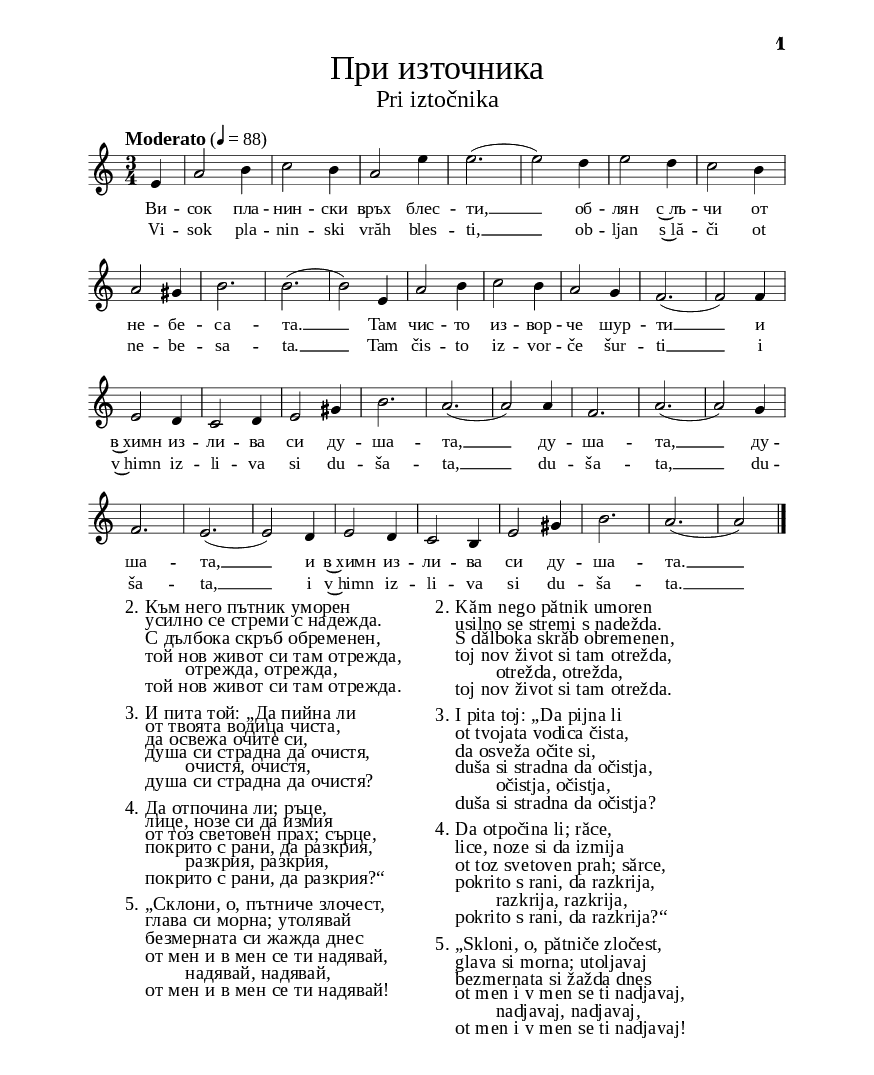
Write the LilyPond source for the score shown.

\version "2.24.3"

% include paper part and global functions
\include "include/globals.ily"

\bookpart {
   \label #'ref034
  \tocItem \markup "При източника – Pri iztočnika"
  \include "include/bookpart-paper.ily"
  \score {
    \include "include/score-layout.ily"

    \new Voice \absolute{
      \clef treble
      \key a \minor
      \time 3/4
      \tempoFunc "Moderato" 4 "88"
      \autoBeamOff
      \partial 4

      e'4 | a'2 b'4 | c''2 b'4 | a'2 e''4 | e''2. (| e''2) d''4 | e''2 d''4 | c''2 b'4 \break |
      a'2 gis'4 | b'2. | b'2. (| b'2 ) e'4 | a'2 b'4 | c''2 b'4 | a'2 g'4 | f'2. (| f'2 ) f'4 \break |
      e'2 d'4 | c'2 d'4 | e'2 gis'4 | b'2. | a'2. (| a'2 )a'4 | f'2. | a'2. ( | a'2 ) g'4 \break |
      f'2. | e'2. (|e'2) d'4 e'2 d'4 | c'2 b4 | e'2 gis'4 | b'2. | a'2. ( | a'2 ) \bar "|." \break
    }
    \addlyrics {
      Ви -- сок
      пла -- нин -- ски връх блес -- ти, __ об -- лян с~лъ
      -- чи от не -- бе -- са -- та. __ Там чис -- то из
      -- вор -- че шур -- ти __ и в~химн из -- ли -- ва
      си ду -- ша -- -- та, __ ду -- ша -- та, __ ду -- ша --
      та, __ и в~химн из -- ли -- ва си ду -- ша -- та. __
    }

     \addlyrics {
      Vi -- sok
      pla -- nin -- ski vrăh bles -- ti, __ ob -- ljan s~lă
      -- či ot ne -- be -- sa -- ta. __ Tam čis -- to iz
      -- vor -- če šur -- ti __ i v~himn iz -- li -- va
      si du -- ša -- -- ta, __ du -- ša -- ta, __ du -- ša --
      ta, __ i v~himn iz -- li -- va si du -- ša -- ta. __
    }

    \header {
      title = \titleFunc "При източника" "Pri iztočnika"
    }

    \midi{}

  } % score



  \markup \fontsize #+1.7 {
    \hspace #5
    \override #'(baseline-skip . 1.8)
    \column {
      \line { 2. Към него пътник уморен}
      \line {   "   " усилно се стреми с надежда.}
      \line {   "   " С дълбока скръб обременен,}
      \line {   "   " той нов живот си там отрежда,}
      \line {   "   "  "   "  "   " отрежда, отрежда,}
      \line {   "   " той нов живот си там отрежда.}
      \line { " " }
      \line { 3. И пита той: „Да пийна ли}
      \line {   "   " от твоята водица чиста, }
      \line {   "   " да освежа очите си,}
      \line {   "   " душа си страдна да очистя,}
      \line {    "   "  "   "  "   " очистя, очистя,}
      \line {   "   " душа си страдна да очистя?}
      \line { " " }
      \line { 4. Да отпочина ли; ръце,}
      \line {   "   " лице, нозе си да измия}
      \line {   "   " от тоз световен прах; сърце,}
      \line {   "   " покрито с рани, да разкрия,}
      \line {    "   "  "   "  "   " разкрия, разкрия,}
      \line {   "   " покрито с рани, да разкрия?“}
      \line { " " }
      \line { 5.  „Склони, о, пътниче злочест,}
      \line {   "   " глава си морна; утолявай}
      \line {   "   " безмерната си жажда днес}
      \line {   "   " от мен и в мен се ти надявай,}
      \line {   "   "  "   "  "   " надявай, надявай,}
      \line {   "   " от мен и в мен се ти надявай!}




    }

    \hspace #4
    \override #'(baseline-skip . 1.8)
    \column {
      \line { 2. Kăm nego pătnik umoren}
      \line {   "   " usilno se stremi s nadežda.}
      \line {   "   " S dălboka skrăb obremenen,}
      \line {   "   " toj nov život si tam otrežda,}
      \line {   "   "  "   "  "   " otrežda, otrežda,}
      \line {   "   " toj nov život si tam otrežda.}
      \line { " " }
      \line { 3. I pita toj: „Da pijna li}
      \line {   "   " ot tvojata vodica čista, }
      \line {   "   " da osveža očite si,}
      \line {   "   " duša si stradna da očistja,}
      \line {    "   "  "   "  "   " očistja, očistja,}
      \line {   "   " duša si stradna da očistja?}
      \line { " " }
      \line { 4. Da otpočina li; răce,}
      \line {   "   " lice, noze si da izmija}
      \line {   "   " ot toz svetoven prah; sărce,}
      \line {   "   " pokrito s rani, da razkrija,}
      \line {    "   "  "   "  "   " razkrija, razkrija,}
      \line {   "   " pokrito s rani, da razkrija?“}
      \line { " " }
      \line { 5.  „Skloni, o, pătniče zločest,}
      \line {   "   " glava si morna; utoljavaj}
      \line {   "   " bezmernata si žažda dnes}
      \line {   "   " ot men i v men se ti nadjavaj,}
      \line {   "   "  "   "  "   " nadjavaj, nadjavaj,}
      \line {   "   " ot men i v men se ti nadjavaj!}




    } %column
  } % markup

  \pageBreak

  \markup \fontsize #+1.7 {
    \hspace #5
    \override #'(baseline-skip . 1.8)
    \column {

      \line { 6. Гласа ти мъченишки чух,}
      \line {   "   " приех и твойта жалба мила.}
      \line {   "   " Аз съм велик Божествен дух}
      \line {   "   " и ще ти дам живот и сила,}
      \line {   "   "  "   "  "   " и сила, и сила,}
      \line {   "   " и ще ти дам живот и сила.}
      \line { " " }
      \line { 7. Ела, ела и пий от мен,}
      \line {   "   " о, мило Божие създание!}
      \line {   "   " Настъпи веч последен ден}
      \line {   "   " на всяка мъка и страданье,}
      \line {  "   "  "   "  "   " страданье, страданье,}
      \line {   "   " на всяка мъка и страданье.“}

    }

    \hspace #4
    \override #'(baseline-skip . 1.8)
    \column {

      \line { 6. Glasa ti măčeniški čuh,}
      \line {   "   " prieh i tvojta žalba mila.}
      \line {   "   " Az săm velik Božestven duh}
      \line {   "   " i šte ti dam život i sila,}
      \line {   "   "  "   "  "   " i sila, i sila,}
      \line {   "   " i šte ti dam život i sila.}
      \line { " " }
      \line { 7. Ela, ela i pij ot men,}
      \line {   "   " o, milo Božie săzdanie!}
      \line {   "   " Nastăpi več posleden den}
      \line {   "   " na vsjaka măka i stradanje,}
      \line {  "   "  "   "  "   " stradanje, stradanje,}
      \line {   "   " na vsjaka măka i stradanje.“}

    } %column
  } % markup


  \markup \empty-two


  % include foreign translation(s) of the song
  \version "2.24.3"

\markup \fill-line { \fontsize #deTitleFontSize "Bei der Quelle" }
\markup \null
\markup \null
\markup \fontsize #+1.7 {

  \override #'(baseline-skip . 1.8)

  \column {

    \line { 1. Ein hoher Berggipfel glänzt,}

    \line { "   " beschienen von himmlischen Strahlen. }

    \line { "   " Dort sprudelt eine reine Quelle }

    \line { "   " und in Hymnen gießt sie aus ihre Seele,}

    \line { "   " Seele, Seele,}

    \line { "   " und in Hymnen gießt sie ihre Seele aus.}
    \line { "   " }

    \line { 2. Zu ihr strebt mühsam ein müder }

    \line { "   "  Wanderer mit Hoffnung. }

    \line { "   " Von tiefer Trauer bedrückt,}

    \line { "   " wird ihm dort neues Leben zuteil, }

    \line { "   " zuteil, zuteil}

    \line { "   " ihm wird dort neues Leben zuteil.}
    \line { "   " }

    \line { 3. Und er fragt: }

    \line { "   " „Darf ich von deinem}

    \line { "   " reinen Wasser trinken, }

    \line { "   " damit ich meine Augen erquicke,}

    \line { "   " damit ich meine leidende Seele reinige,}

    \line { "   " reinige, reinige,}

    \line { "   " damit ich meine leidende Seele reinige?}
    \line { "   " }

    \line {  4. Darf ich mich erholen,}

    \line { "   " mein Gesicht und meine Füße }

    \line { "   " von diesem weltlichen Staub reinigen,}

    \line { "   " mein mit Wunden bedecktes Herz öffnen,}

    \line { "   " öffnen, öffnen,}

    \line { "   " mein mit Wunden bedecktes Herz öffnen?“}
    \line { "   " }
  \line {  5. „Neige dein Haupt, }

    \line { "   " oh, unglücklicher Wanderer: }

    \line { "   " lösche heute deinen unendlichen Durst }

    \line { "   " durch mich }

    \line { "   " und hoffe auf mich,}

    \line { "   " hoffe, hoffe auf mich und}

    \line { "   " hoffe du auf mich!}
   


  }

  \hspace #-1.5
  \vspace #0.5
  \override #'(baseline-skip . 1.8)
  \column {
  

    \line {  6. Ich habe deine Märtyrerstimme gehört,}

    \line { "   " deine sanfte Klage vernommen. }

    \line { "   " Ich bin ein großer, göttlicher Geist}

    \line { "   " und werde dir Leben und Kraft }

    \line { "   " und Kraft und Kraft}

    \line { "   " und ich werde dir }
     \line { "   " Leben und Kraft geben.}
    \line { "   " }

    \line {  7. Komm, komm und trinke von mir}

    \line { "   " oh, geliebtes göttliches Geschöpf! }

    \line { "   " Angebrochen ist der letzte Tag}

    \line { "   " aller Qual und Trauer,}

    \line { "   " Trauer, Trauer,}

    \line { "   " aller Qual und Trauer.“}


  }
}




} % bookpart
